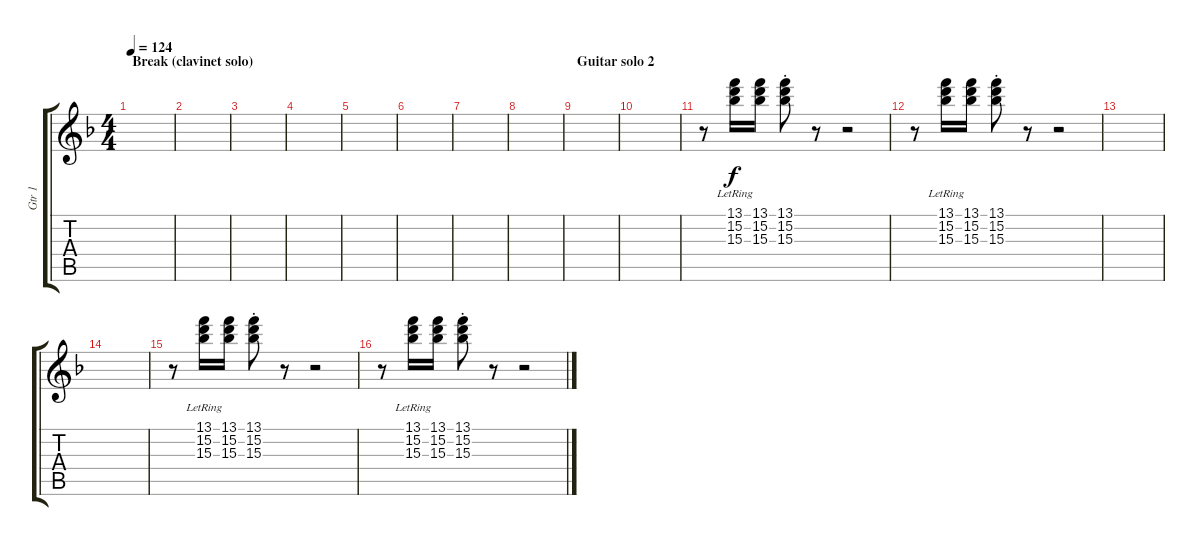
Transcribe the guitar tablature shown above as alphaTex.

\track ("Gtr 1" "Gtr 1") {instrument electricguitarjazz}
\staff {score tabs}
\tuning (E4 B3 G3 D3 A2 E2) {hide}
\ts (4 4)
\section ("" "Break (clavinet solo)")
\tempo 124
\clef g2
\ks f
|
|
|
|
|
|
|
|
\section ("" "Guitar solo 2")
|
|
r.8 (13.1{lr} 15.2{lr} 15.3{lr}).16 (13.1{lr} 15.2{lr} 15.3{lr}).16 (13.1{st} 15.2{st} 15.3{st}).8 r.8 r.2 |
r.8 (13.1{lr} 15.2{lr} 15.3{lr}).16 (13.1{lr} 15.2{lr} 15.3{lr}).16 (13.1{st} 15.2{st} 15.3{st}).8 r.8 r.2 |
|
|
r.8 (13.1{lr} 15.2{lr} 15.3{lr}).16 (13.1{lr} 15.2{lr} 15.3{lr}).16 (13.1{st} 15.2{st} 15.3{st}).8 r.8 r.2 |
r.8 (13.1{lr} 15.2{lr} 15.3{lr}).16 (13.1{lr} 15.2{lr} 15.3{lr}).16 (13.1{st} 15.2{st} 15.3{st}).8 r.8 r.2
